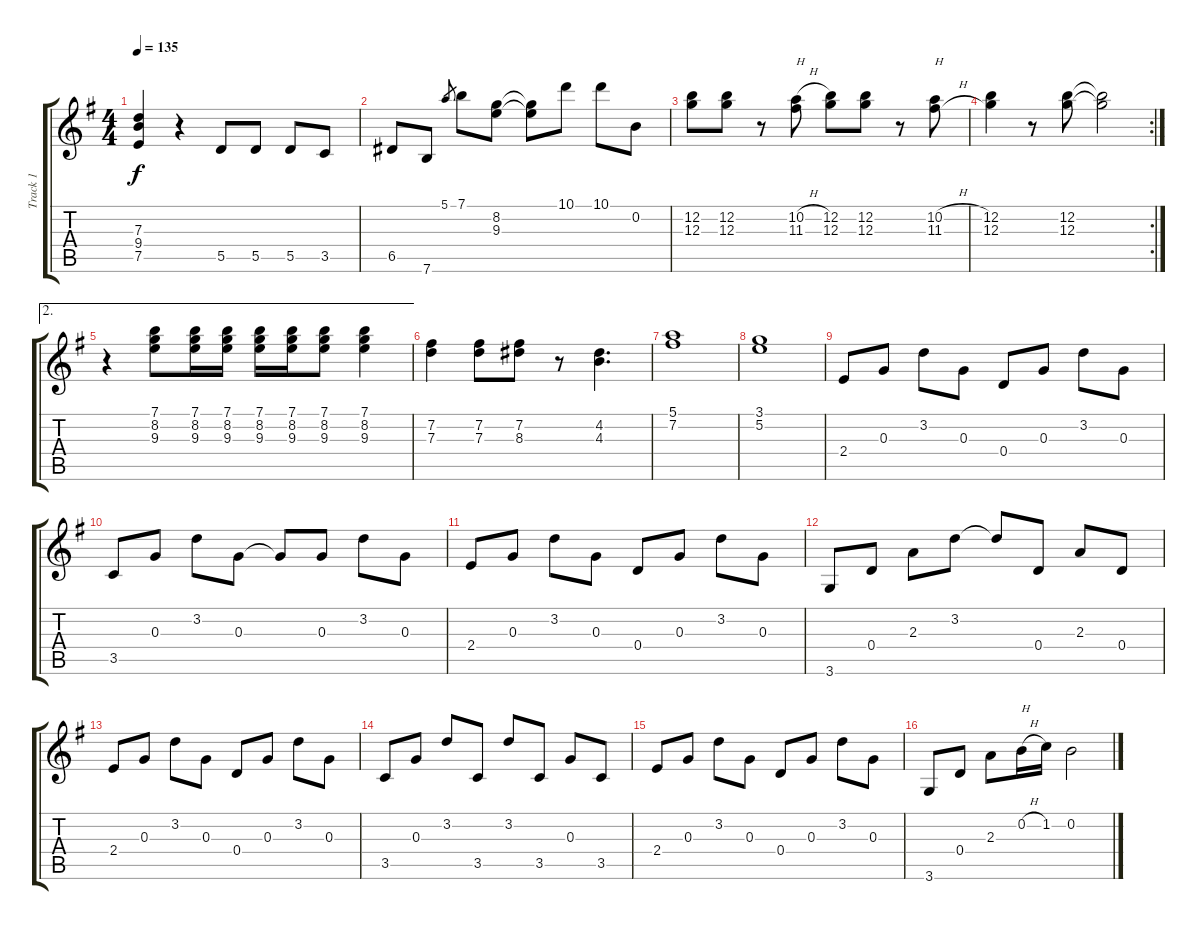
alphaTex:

\track ("Track 1" "Track 1") {instrument electricguitarjazz}
\staff {score tabs}
\tuning (E4 B3 G3 D3 A2 E2) {hide}
\ts (4 4)
\tempo 135
\clef g2
\ks g
(7.3 9.4 7.5).4{dy f} r.4 5.5.8 5.5.8 5.5.8 3.5.8 |
6.5.8 7.6.8 5.1.8{gr} 7.1.8 (8.2 9.3).8 (8.2{t} 9.3{t}).8 10.1.8 10.1.8 0.2.8 |
(12.2 12.3).8 (12.2 12.3).8 r.8 (10.2{h} 11.3).8{txt "H"} (12.2 12.3).8 (12.2 12.3).8 r.8 (10.2{h} 11.3{h}).8{txt "H"} |
\rc 2
(12.2 12.3).4 r.8 (12.2 12.3).8 (12.2{t} 12.3{t}).2 |
\ae 2
r.4 (7.1 8.2 9.3).8 (7.1 8.2 9.3).16 (7.1 8.2 9.3).16 (7.1 8.2 9.3).16 (7.1 8.2 9.3).16 (7.1 8.2 9.3).8 (7.1 8.2 9.3).4 |
(7.2 7.3).4 (7.2 7.3).8 (7.2 8.3).8 r.8 (4.2 4.3).4{d} |
(5.1 7.2).1 |
(3.1 5.2).1 |
2.4.8 0.3.8 3.2.8 0.3.8 0.4.8 0.3.8 3.2.8 0.3.8 |
3.5.8 0.3.8 3.2.8 0.3.8 0.3{t}.8 0.3.8 3.2.8 0.3.8 |
2.4.8 0.3.8 3.2.8 0.3.8 0.4.8 0.3.8 3.2.8 0.3.8 |
3.6.8 0.4.8 2.3.8 3.2.8 3.2{t}.8 0.4.8 2.3.8 0.4.8 |
2.4.8 0.3.8 3.2.8 0.3.8 0.4.8 0.3.8 3.2.8 0.3.8 |
3.5.8 0.3.8 3.2.8 3.5.8 3.2.8 3.5.8 0.3.8 3.5.8 |
2.4.8 0.3.8 3.2.8 0.3.8 0.4.8 0.3.8 3.2.8 0.3.8 |
3.6.8 0.4.8 2.3.8 0.2{h}.16{txt "H"} 1.2.16 0.2.2
